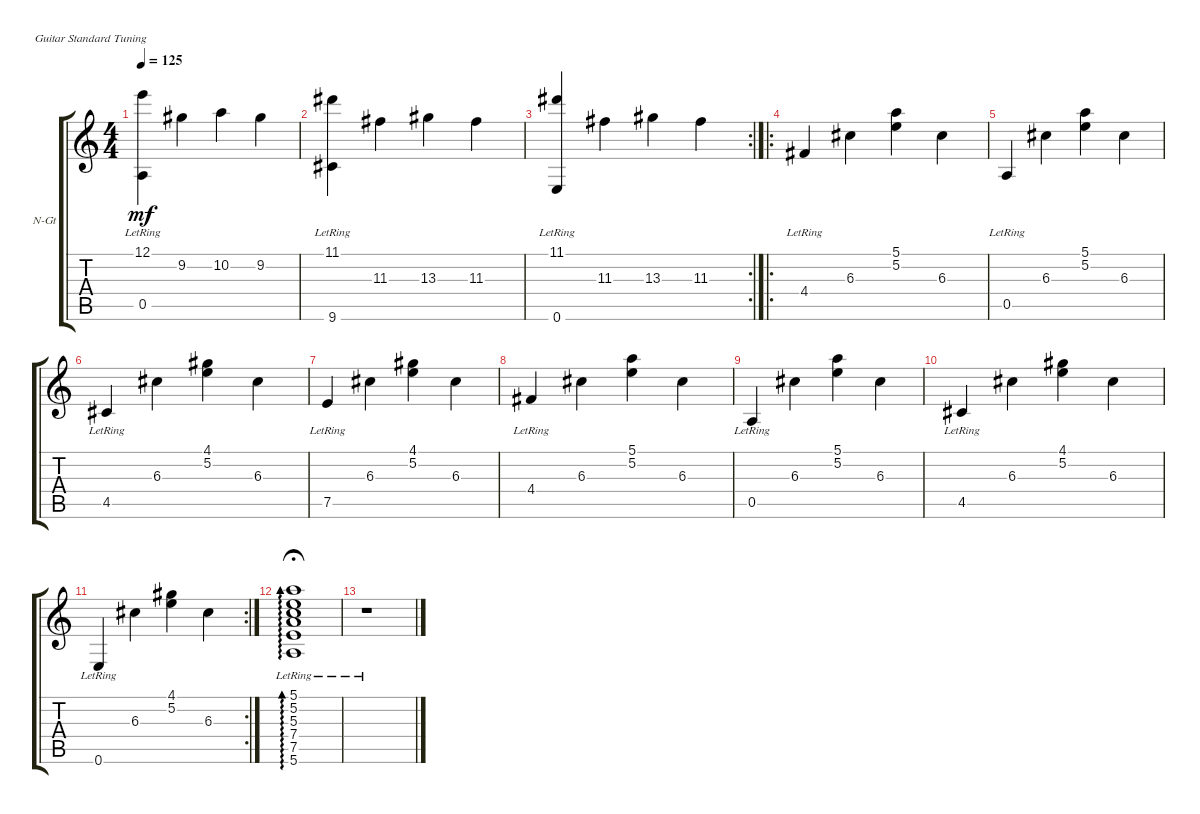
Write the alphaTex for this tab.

\defaultSystemsLayout 4
\bracketExtendMode groupsimilarinstruments
\firstSystemTrackNameOrientation horizontal
\otherSystemsTrackNameOrientation horizontal
\track ("Nylon Guitar" "N-Gt") {instrument acousticguitarnylon}
\staff {score tabs}
\tuning (E4 B3 G3 D3 A2 E2)
\ts (4 4)
\tempo 125
\clef g2
\ks c
(0.5{lr} 12.1).4{dy mf} 9.2.4 10.2.4 9.2.4 |
(9.6{lr} 11.1).4 11.3.4 13.3.4 11.3.4 |
\rc 2
(0.6{lr} 11.1).4 11.3.4 13.3.4 11.3.4 |
\ro
4.4{lr}.4 6.3.4 (5.2 5.1).4 6.3.4 |
0.5{lr}.4 6.3.4 (5.2 5.1).4 6.3.4 |
4.5{lr}.4 6.3.4 (5.2 4.1).4 6.3.4 |
7.5{lr}.4 6.3.4 (5.2 4.1).4 6.3.4 |
4.4{lr}.4 6.3.4 (5.2 5.1).4 6.3.4 |
0.5{lr}.4 6.3.4 (5.2 5.1).4 6.3.4 |
4.5{lr}.4 6.3.4 (5.2 4.1).4 6.3.4 |
\rc 2
0.6{lr}.4 6.3.4 (5.2 4.1).4 6.3.4 |
(5.6{lr} 7.5{lr} 7.4{lr} 5.3{lr} 5.1{lr} 5.2{lr}).1{ad 0 fermata (medium 0.75)} |
r.1
